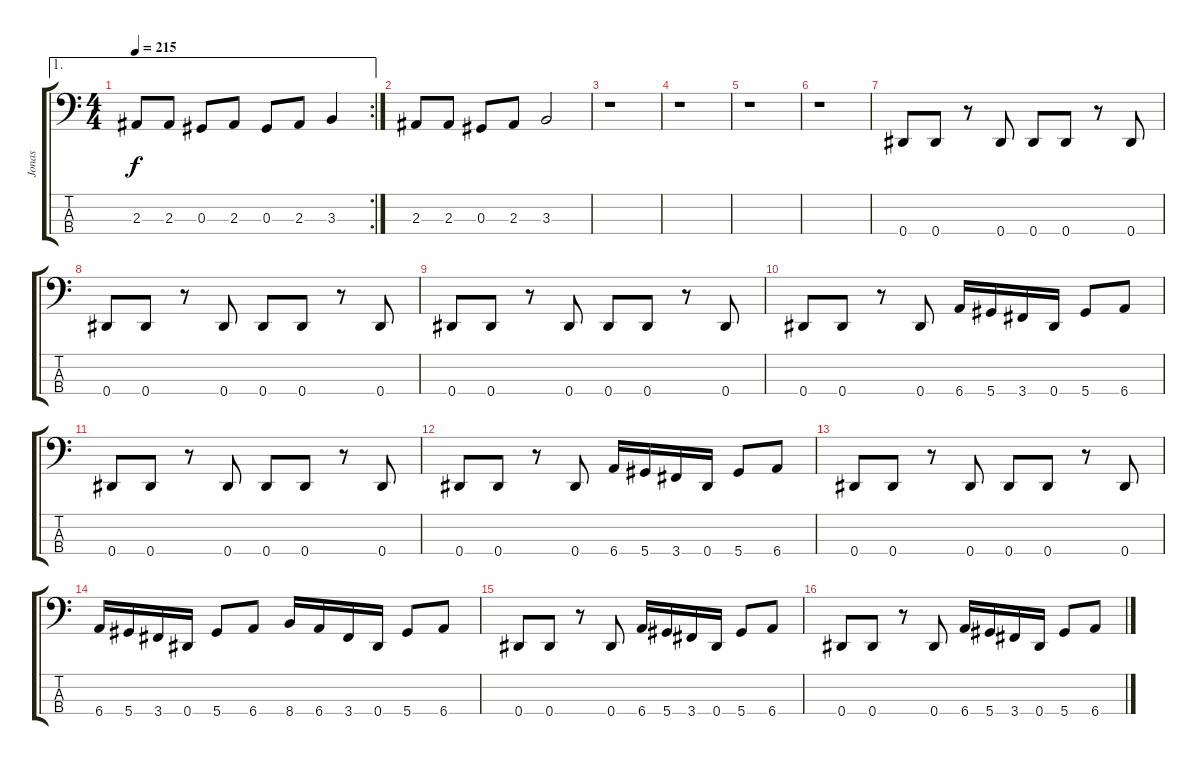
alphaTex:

\track ("Jonas" "Jonas") {instrument electricbasspick}
\staff {score tabs}
\tuning (Gb2 Db2 Ab1 Eb1) {hide}
\ae 1
\rc 2
\ts (4 4)
\tempo 215
\clef f4
\ks c
2.3.8{dy f} 2.3.8 0.3.8 2.3.8 0.3.8 2.3.8 3.3.4 |
2.3.8 2.3.8 0.3.8 2.3.8 3.3.2 |
r.1 |
r.1 |
r.1 |
r.1 |
0.4.8 0.4.8 r.8 0.4.8 0.4.8 0.4.8 r.8 0.4.8 |
0.4.8 0.4.8 r.8 0.4.8 0.4.8 0.4.8 r.8 0.4.8 |
0.4.8 0.4.8 r.8 0.4.8 0.4.8 0.4.8 r.8 0.4.8 |
0.4.8 0.4.8 r.8 0.4.8 6.4.16 5.4.16 3.4.16 0.4.16 5.4.8 6.4.8 |
0.4.8 0.4.8 r.8 0.4.8 0.4.8 0.4.8 r.8 0.4.8 |
0.4.8 0.4.8 r.8 0.4.8 6.4.16 5.4.16 3.4.16 0.4.16 5.4.8 6.4.8 |
0.4.8 0.4.8 r.8 0.4.8 0.4.8 0.4.8 r.8 0.4.8 |
6.4.16 5.4.16 3.4.16 0.4.16 5.4.8 6.4.8 8.4.16 6.4.16 3.4.16 0.4.16 5.4.8 6.4.8 |
0.4.8 0.4.8 r.8 0.4.8 6.4.16 5.4.16 3.4.16 0.4.16 5.4.8 6.4.8 |
0.4.8 0.4.8 r.8 0.4.8 6.4.16 5.4.16 3.4.16 0.4.16 5.4.8 6.4.8
